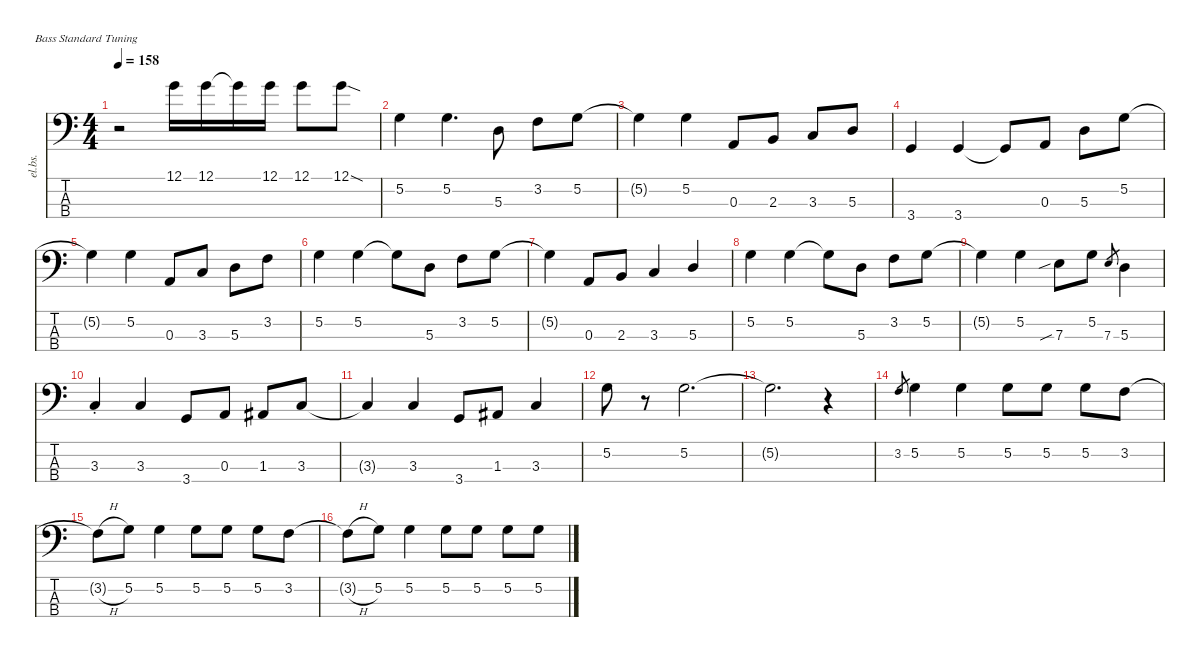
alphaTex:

\defaultSystemsLayout 4
\hideDynamics
\bracketExtendMode nobrackets
\otherSystemsTrackNameOrientation horizontal
\track ("Electric Bass" "el.bs.") {instrument electricbassfinger}
\staff {score tabs}
\tuning (G2 D2 A1 E1)
\ts (4 4)
\tempo 158
\clef f4
\ks c
r.2{dy mf beam Down} 12.1.16{beam Down} 12.1.16{beam Down} 12.1{t}.16{beam Down} 12.1.16{beam Down} 12.1.8{beam Down} 12.1{sod}.8{beam Down} |
5.2.4{beam Down} 5.2.4{d beam Down} 5.3.8{beam Down} 3.2.8{beam Down} 5.2.8{beam Down} |
5.2{t}.4{beam Down} 5.2.4{beam Down} 0.3.8{beam Up} 2.3.8{beam Up} 3.3.8{beam Up} 5.3.8{beam Up} |
3.4.4{beam Up} 3.4.4{beam Up} 3.4{t}.8{beam Up} 0.3.8{beam Up} 5.3.8{beam Down} 5.2.8{beam Down} |
5.2{t}.4{beam Down} 5.2.4{beam Down} 0.3.8{beam Up} 3.3.8{beam Up} 5.3.8{beam Down} 3.2.8{beam Down} |
5.2.4{beam Down} 5.2.4{beam Down} 5.2{t}.8{beam Down} 5.3.8{beam Down} 3.2.8{beam Down} 5.2.8{beam Down} |
5.2{t}.4{beam Down} 0.3.8{beam Up} 2.3.8{beam Up} 3.3.4{beam Up} 5.3.4{beam Up} |
5.2.4{beam Down} 5.2.4{beam Down} 5.2{t}.8{beam Down} 5.3.8{beam Down} 3.2.8{beam Down} 5.2.8{beam Down} |
5.2{t}.4{beam Down} 5.2.4{beam Down} 7.3{sib}.8{beam Down} 5.2.8{beam Down} 7.3.8{gr beam Up} 5.3.4{beam Down} |
3.3{st}.4{beam Up} 3.3.4{beam Up} 3.4.8{beam Up} 0.3.8{beam Up} 1.3{acc #}.8{beam Up} 3.3.8{beam Up} |
3.3{t}.4{beam Up} 3.3.4{beam Up} 3.4.8{beam Up} 1.3{acc #}.8{beam Up} 3.3.4{beam Up} |
5.2.8{beam Down} r.8{beam Down} 5.2.2{d beam Down} |
5.2{t}.2{d beam Down} r.4{beam Down} |
3.2.8{gr beam Up} 5.2.4{beam Down} 5.2.4{beam Down} 5.2.8{beam Down} 5.2.8{beam Down} 5.2.8{beam Down} 3.2.8{beam Down} |
3.2{h t}.8{beam Down} 5.2.8{beam Down} 5.2.4{beam Down} 5.2.8{beam Down} 5.2.8{beam Down} 5.2.8{beam Down} 3.2.8{beam Down} |
3.2{h t}.8{beam Down} 5.2.8{beam Down} 5.2.4{beam Down} 5.2.8{beam Down} 5.2.8{beam Down} 5.2.8{beam Down} 5.2.8{beam Down}
